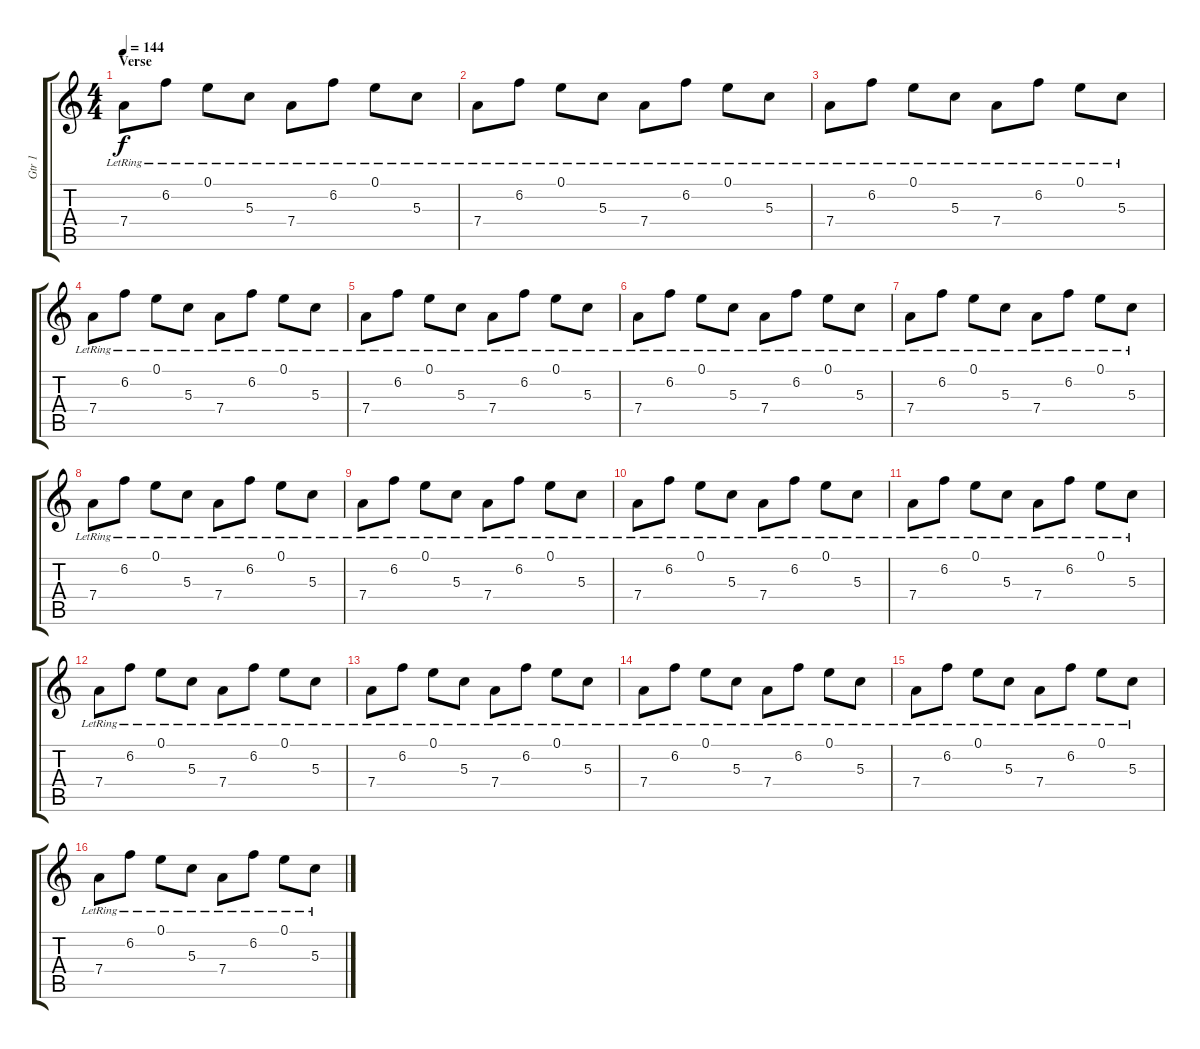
\track ("Gtr 1" "Gtr 1") {instrument electricguitarclean}
\staff {score tabs}
\tuning (E4 B3 G3 D3 A2 E2) {hide}
\ts (4 4)
\section ("" "Verse")
\tempo 144
\clef g2
\ks c
7.4{lr}.8{dy f} 6.2{lr}.8 0.1{lr}.8 5.3{lr}.8 7.4{lr}.8 6.2{lr}.8 0.1{lr}.8 5.3{lr}.8 |
7.4{lr}.8 6.2{lr}.8 0.1{lr}.8 5.3{lr}.8 7.4{lr}.8 6.2{lr}.8 0.1{lr}.8 5.3{lr}.8 |
7.4{lr}.8 6.2{lr}.8 0.1{lr}.8 5.3{lr}.8 7.4{lr}.8 6.2{lr}.8 0.1{lr}.8 5.3{lr}.8 |
7.4{lr}.8 6.2{lr}.8 0.1{lr}.8 5.3{lr}.8 7.4{lr}.8 6.2{lr}.8 0.1{lr}.8 5.3{lr}.8 |
7.4{lr}.8 6.2{lr}.8 0.1{lr}.8 5.3{lr}.8 7.4{lr}.8 6.2{lr}.8 0.1{lr}.8 5.3{lr}.8 |
7.4{lr}.8 6.2{lr}.8 0.1{lr}.8 5.3{lr}.8 7.4{lr}.8 6.2{lr}.8 0.1{lr}.8 5.3{lr}.8 |
7.4{lr}.8 6.2{lr}.8 0.1{lr}.8 5.3{lr}.8 7.4{lr}.8 6.2{lr}.8 0.1{lr}.8 5.3{lr}.8 |
7.4{lr}.8 6.2{lr}.8 0.1{lr}.8 5.3{lr}.8 7.4{lr}.8 6.2{lr}.8 0.1{lr}.8 5.3{lr}.8 |
7.4{lr}.8 6.2{lr}.8 0.1{lr}.8 5.3{lr}.8 7.4{lr}.8 6.2{lr}.8 0.1{lr}.8 5.3{lr}.8 |
7.4{lr}.8 6.2{lr}.8 0.1{lr}.8 5.3{lr}.8 7.4{lr}.8 6.2{lr}.8 0.1{lr}.8 5.3{lr}.8 |
7.4{lr}.8 6.2{lr}.8 0.1{lr}.8 5.3{lr}.8 7.4{lr}.8 6.2{lr}.8 0.1{lr}.8 5.3{lr}.8 |
7.4{lr}.8 6.2{lr}.8 0.1{lr}.8 5.3{lr}.8 7.4{lr}.8 6.2{lr}.8 0.1{lr}.8 5.3{lr}.8 |
7.4{lr}.8 6.2{lr}.8 0.1{lr}.8 5.3{lr}.8 7.4{lr}.8 6.2{lr}.8 0.1{lr}.8 5.3{lr}.8 |
7.4{lr}.8 6.2{lr}.8 0.1{lr}.8 5.3{lr}.8 7.4{lr}.8 6.2{lr}.8 0.1{lr}.8 5.3{lr}.8 |
7.4{lr}.8 6.2{lr}.8 0.1{lr}.8 5.3{lr}.8 7.4{lr}.8 6.2{lr}.8 0.1{lr}.8 5.3{lr}.8 |
7.4{lr}.8 6.2{lr}.8 0.1{lr}.8 5.3{lr}.8 7.4{lr}.8 6.2{lr}.8 0.1{lr}.8 5.3{lr}.8
